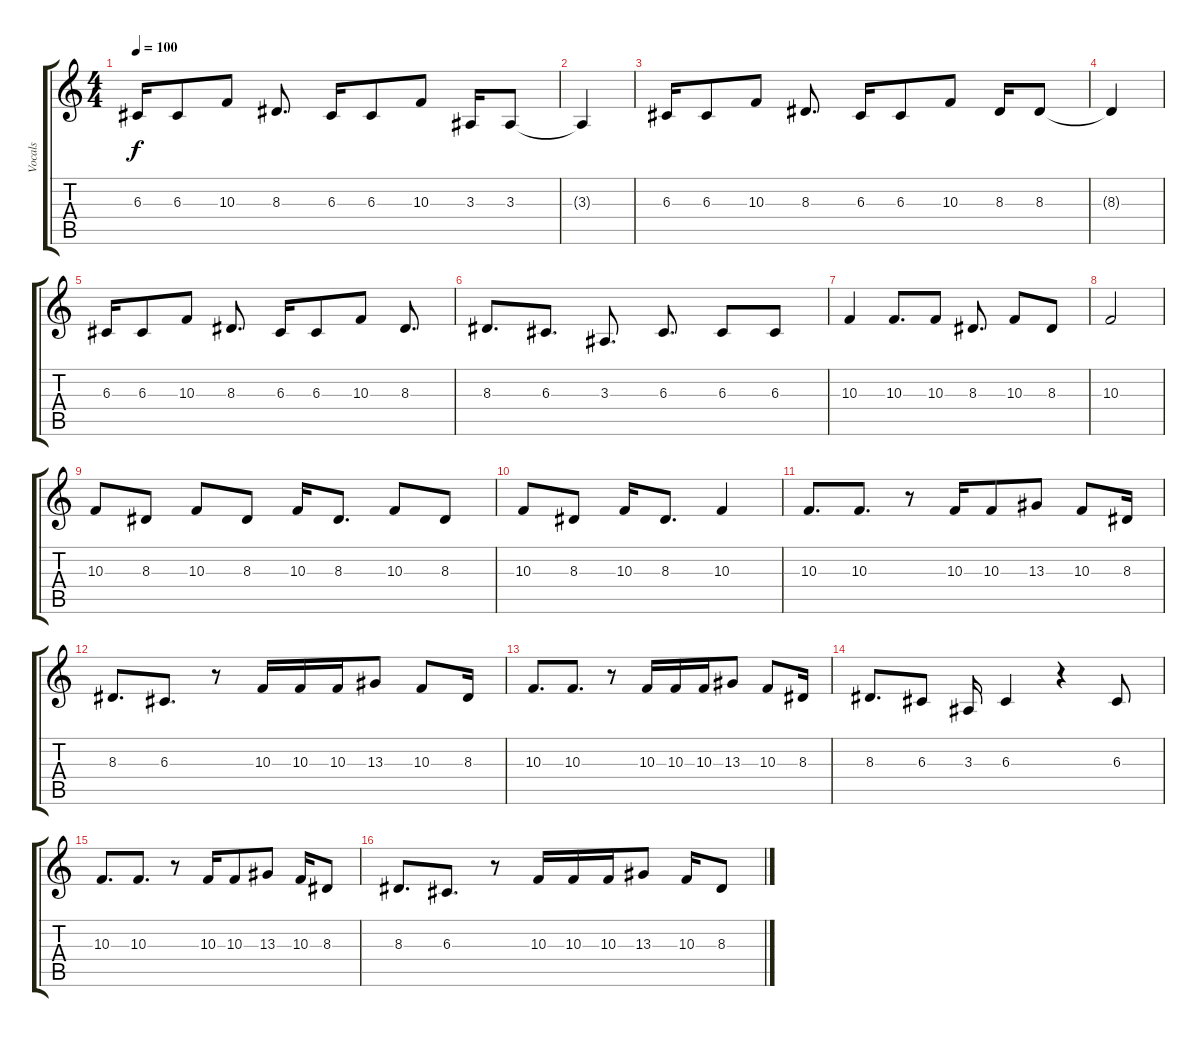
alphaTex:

\track ("Vocals" "Vocals") {instrument trumpet}
\staff {score tabs}
\tuning (E4 B3 G3 D3 A2 E2) {hide}
\ts (4 4)
\tempo 100
\clef g2
\ks c
6.3.16{dy f} 6.3.8 10.3.8 8.3.8{d} 6.3.16 6.3.8 10.3.8 3.3.16 3.3.8 |
3.3{t}.4 |
6.3.16 6.3.8 10.3.8 8.3.8{d} 6.3.16 6.3.8 10.3.8 8.3.16 8.3.8 |
8.3{t}.4 |
6.3.16 6.3.8 10.3.8 8.3.8{d} 6.3.16 6.3.8 10.3.8 8.3.8{d} |
8.3.8{d} 6.3.8{d} 3.3.8{d} 6.3.8{d} 6.3.8 6.3.8 |
10.3.4 10.3.8{d} 10.3.8 8.3.8{d} 10.3.8 8.3.8 |
10.3.2 |
10.3.8 8.3.8 10.3.8 8.3.8 10.3.16 8.3.8{d} 10.3.8 8.3.8 |
10.3.8 8.3.8 10.3.16 8.3.8{d} 10.3.4 |
10.3.8{d} 10.3.8{d} r.8 10.3.16 10.3.8 13.3.8 10.3.8 8.3.16 |
8.3.8{d} 6.3.8{d} r.8 10.3.16 10.3.16 10.3.16 13.3.8 10.3.8 8.3.16 |
10.3.8{d} 10.3.8{d} r.8 10.3.16 10.3.16 10.3.16 13.3.8 10.3.8 8.3.16 |
8.3.8{d} 6.3.8 3.3.16 6.3.4 r.4 6.3.8 |
10.3.8{d} 10.3.8{d} r.8 10.3.16 10.3.8 13.3.8 10.3.16 8.3.8 |
8.3.8{d} 6.3.8{d} r.8 10.3.16 10.3.16 10.3.16 13.3.8 10.3.16 8.3.8
